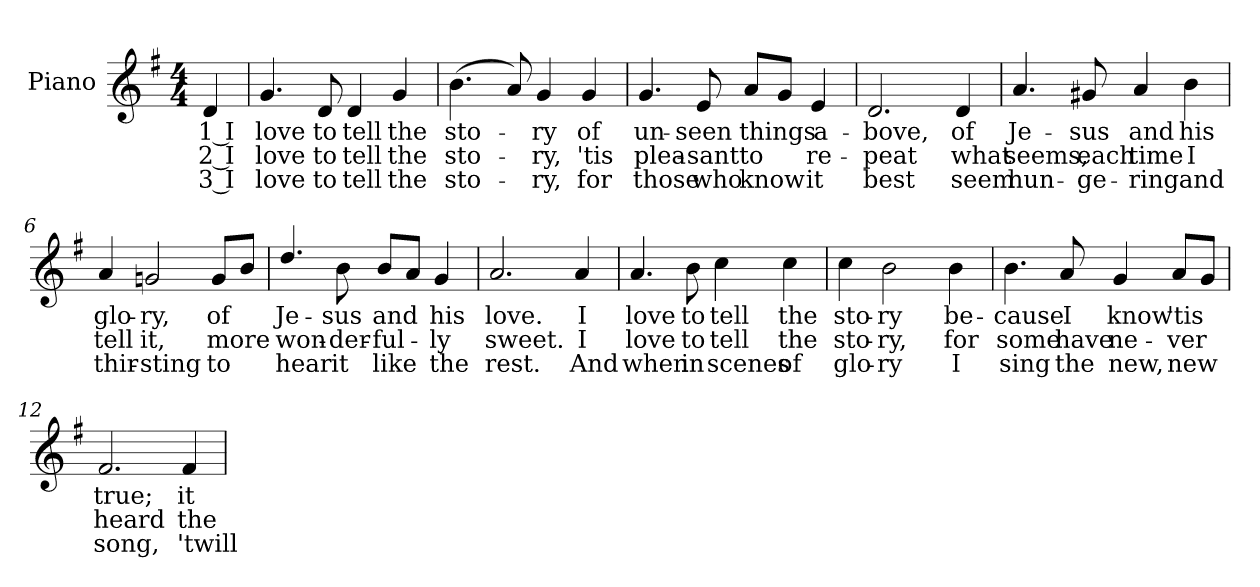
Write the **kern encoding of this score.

**kern	**text	**text	**text
*part1	*part1	*part1	*part1
*staff1	*staff1	*staff1	*staff1
*I"Piano	*	*	*
*I'Pno.	*	*	*
!!LO:PB:g=z
*clefG2	*	*	*
*k[f#]	*	*	*
*G:	*	*	*
*M4/4	*	*	*
=	=	=	=
!	!LO:LY:b:color=#000000	!LO:LY:b:color=#000000	!LO:LY:b:color=#000000
4di/	1 I	2 I	3 I
=1	=1	=1	=1
!	!LO:LY:b:color=#000000	!LO:LY:b:color=#000000	!LO:LY:b:color=#000000
4.gi/	love	love	love
!	!LO:LY:b:color=#000000	!LO:LY:b:color=#000000	!LO:LY:b:color=#000000
8di/	to	to	to
!	!LO:LY:b:color=#000000	!LO:LY:b:color=#000000	!LO:LY:b:color=#000000
4di/	tell	tell	tell
!	!LO:LY:b:color=#000000	!LO:LY:b:color=#000000	!LO:LY:b:color=#000000
4gi/	the	the	the
=2	=2	=2	=2
!	!LO:LY:b:color=#000000	!LO:LY:b:color=#000000	!LO:LY:b:color=#000000
(4.bi\	sto-	sto-	sto-
8ai/)	.	.	.
!	!LO:LY:b:color=#000000	!LO:LY:b:color=#000000	!LO:LY:b:color=#000000
4gi/	-ry	-ry,	-ry,
!	!LO:LY:b:color=#000000	!LO:LY:b:color=#000000	!LO:LY:b:color=#000000
4gi/	of	'tis	for
=3	=3	=3	=3
!	!LO:LY:b:color=#000000	!LO:LY:b:color=#000000	!LO:LY:b:color=#000000
4.gi/	un-	plea-	those
!	!LO:LY:b:color=#000000	!LO:LY:b:color=#000000	!LO:LY:b:color=#000000
8ei/	-seen	-sant	who
!	!LO:LY:b:color=#000000	!LO:LY:b:color=#000000	!LO:LY:b:color=#000000
8ai/L	things	to	know
8gi/J	.	.	.
!	!LO:LY:b:color=#000000	!LO:LY:b:color=#000000	!LO:LY:b:color=#000000
4ei/	a-	re-	it
=4	=4	=4	=4
!	!LO:LY:b:color=#000000	!LO:LY:b:color=#000000	!LO:LY:b:color=#000000
2.di/	-bove,	-peat	best
!	!LO:LY:b:color=#000000	!LO:LY:b:color=#000000	!LO:LY:b:color=#000000
4di/	of	what	seem
!!LO:LB:g=z
=5	=5	=5	=5
!	!LO:LY:b:color=#000000	!LO:LY:b:color=#000000	!LO:LY:b:color=#000000
4.ai/	Je-	seems,	hun-
!	!LO:LY:b:color=#000000	!LO:LY:b:color=#000000	!LO:LY:b:color=#000000
8g#Xi/	-sus	each	-ge-
!	!LO:LY:b:color=#000000	!LO:LY:b:color=#000000	!LO:LY:b:color=#000000
4ai/	and	time	-ring
!	!LO:LY:b:color=#000000	!LO:LY:b:color=#000000	!LO:LY:b:color=#000000
4bi\	his	I	and
=6	=6	=6	=6
!	!LO:LY:b:color=#000000	!LO:LY:b:color=#000000	!LO:LY:b:color=#000000
4ai/	glo-	tell	thir-
!	!LO:LY:b:color=#000000	!LO:LY:b:color=#000000	!LO:LY:b:color=#000000
2gni/	-ry,	it,	-sting
!	!LO:LY:b:color=#000000	!LO:LY:b:color=#000000	!LO:LY:b:color=#000000
8gi/L	of	more	to
8bi/J	.	.	.
=7	=7	=7	=7
!	!LO:LY:b:color=#000000	!LO:LY:b:color=#000000	!LO:LY:b:color=#000000
4.ddi/	Je-	won-	hear
!	!LO:LY:b:color=#000000	!LO:LY:b:color=#000000	!LO:LY:b:color=#000000
8bi\	-sus	-der-	it
!	!LO:LY:b:color=#000000	!LO:LY:b:color=#000000	!LO:LY:b:color=#000000
8bi/L	and	-ful-	like
8ai/J	.	.	.
!	!LO:LY:b:color=#000000	!LO:LY:b:color=#000000	!LO:LY:b:color=#000000
4gi/	his	-ly	the
=8	=8	=8	=8
!	!LO:LY:b:color=#000000	!LO:LY:b:color=#000000	!LO:LY:b:color=#000000
2.ai/	love.	sweet.	rest.
!	!LO:LY:b:color=#000000	!LO:LY:b:color=#000000	!LO:LY:b:color=#000000
4ai/	I	I	And
!!LO:LB:g=z
=9	=9	=9	=9
!	!LO:LY:b:color=#000000	!LO:LY:b:color=#000000	!LO:LY:b:color=#000000
4.ai/	love	love	when
!	!LO:LY:b:color=#000000	!LO:LY:b:color=#000000	!LO:LY:b:color=#000000
8bi\	to	to	in
!	!LO:LY:b:color=#000000	!LO:LY:b:color=#000000	!LO:LY:b:color=#000000
4cci\	tell	tell	scenes
!	!LO:LY:b:color=#000000	!LO:LY:b:color=#000000	!LO:LY:b:color=#000000
4cci\	the	the	of
=10	=10	=10	=10
!	!LO:LY:b:color=#000000	!LO:LY:b:color=#000000	!LO:LY:b:color=#000000
4cci\	sto-	sto-	glo-
!	!LO:LY:b:color=#000000	!LO:LY:b:color=#000000	!LO:LY:b:color=#000000
2bi\	-ry	-ry,	-ry
!	!LO:LY:b:color=#000000	!LO:LY:b:color=#000000	!LO:LY:b:color=#000000
4bi\	be-	for	I
=11	=11	=11	=11
!	!LO:LY:b:color=#000000	!LO:LY:b:color=#000000	!LO:LY:b:color=#000000
4.bi\	-cause	some	sing
!	!LO:LY:b:color=#000000	!LO:LY:b:color=#000000	!LO:LY:b:color=#000000
8ai/	I	have	the
!	!LO:LY:b:color=#000000	!LO:LY:b:color=#000000	!LO:LY:b:color=#000000
4gi/	know	ne-	new,
!	!LO:LY:b:color=#000000	!LO:LY:b:color=#000000	!LO:LY:b:color=#000000
8ai/L	'tis	-ver	new
8gi/J	.	.	.
=12	=12	=12	=12
!	!LO:LY:b:color=#000000	!LO:LY:b:color=#000000	!LO:LY:b:color=#000000
2.f#i/	true;	heard	song,
!	!LO:LY:b:color=#000000	!LO:LY:b:color=#000000	!LO:LY:b:color=#000000
4f#i/	it	the	'twill
=	=	=	=
*-	*-	*-	*-
